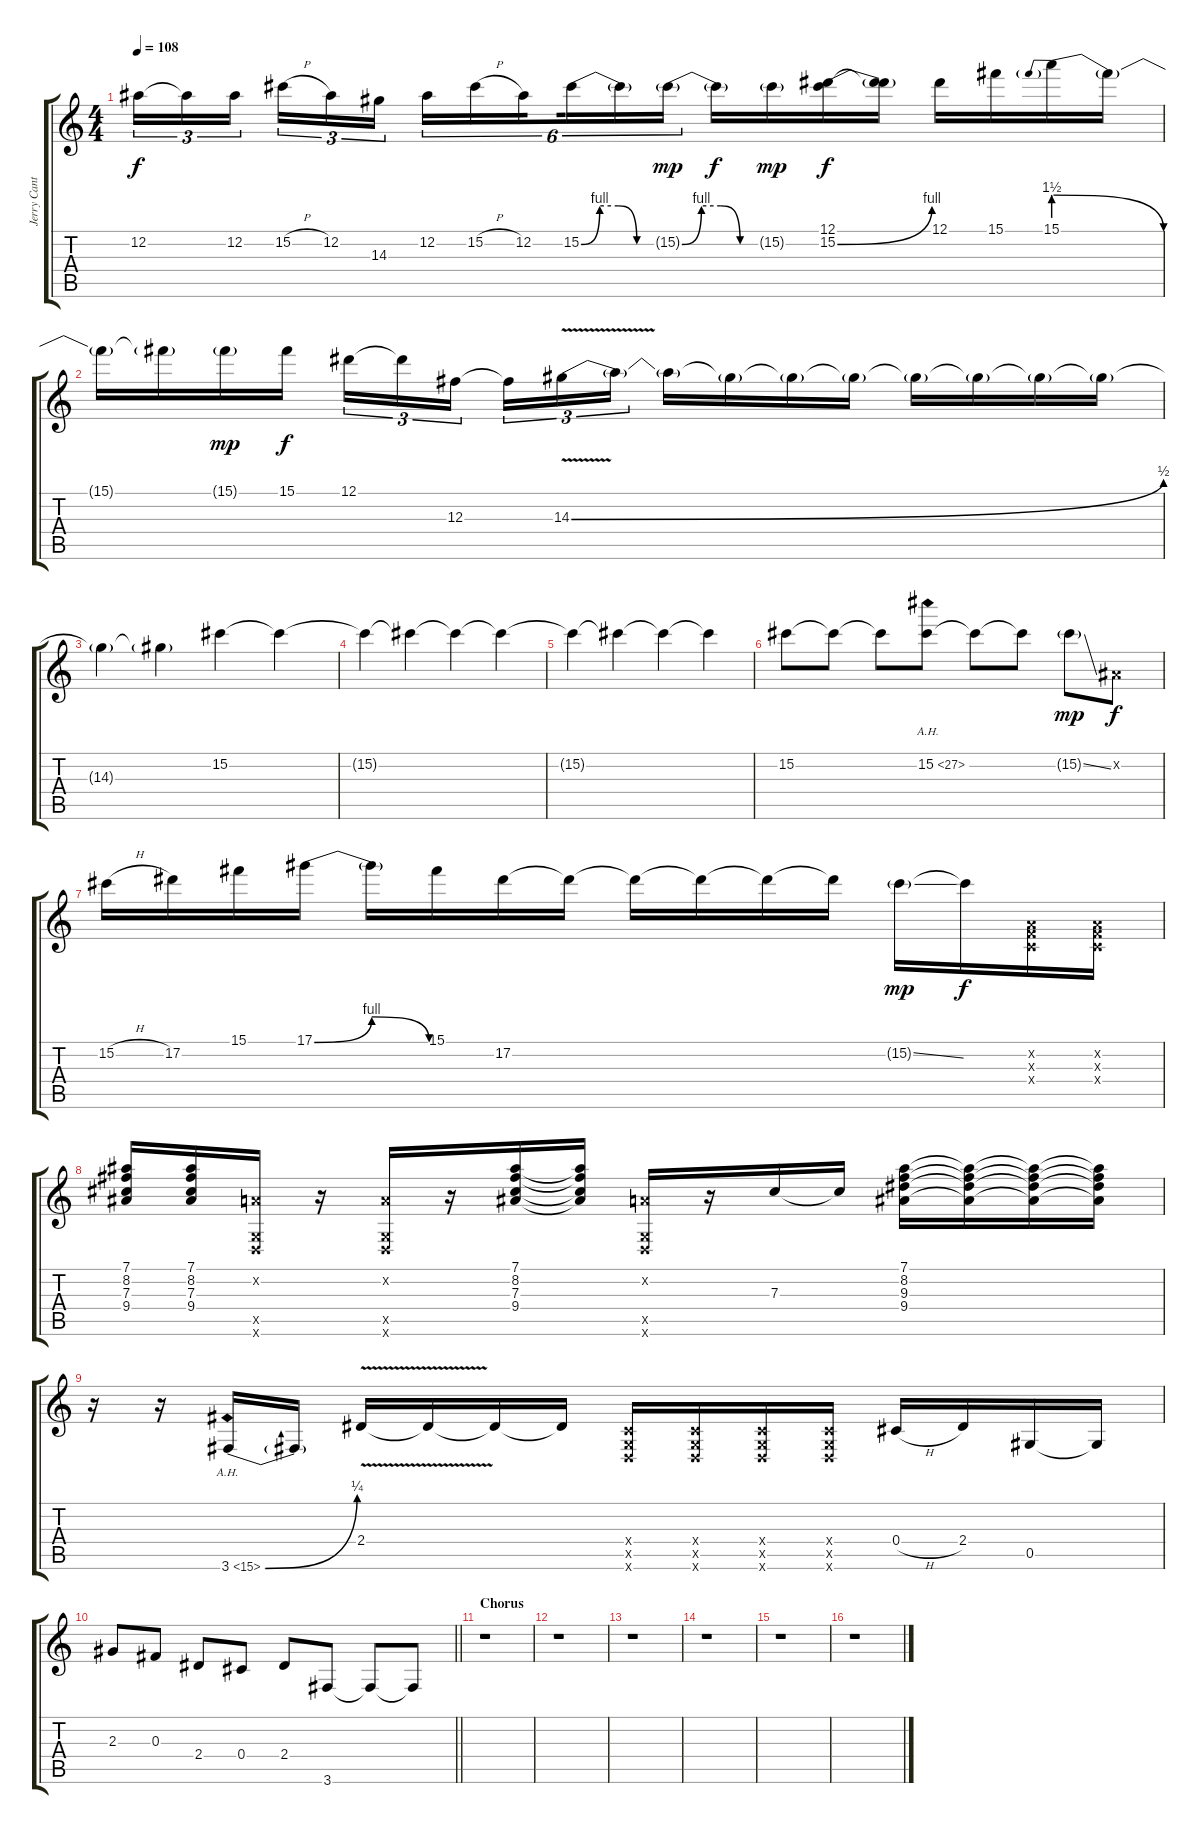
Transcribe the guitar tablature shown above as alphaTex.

\track ("Jerry Cantrell- Solo 1" "Jerry Cant") {instrument distortionguitar}
\staff {score tabs}
\tuning (Eb4 Bb3 Gb3 Db3 Ab2 Eb2) {hide}
\ts (4 4)
\tempo 108
\clef g2
\ks c
12.2.16{tu (3 2) dy f} 12.2{t}.16{tu (3 2)} 12.2.16{tu (3 2) beam splitsecondary} 15.2{h}.16{tu (3 2)} 12.2.16{tu (3 2)} 14.3.16{tu (3 2)} 12.2.16{tu (6 4)} 15.2{h}.16{tu (6 4)} 12.2.16{tu (6 4) beam splitsecondary} 15.2{be (custom 0 0 15 4 30 4 45 0 60 0)}.16{tu (6 4)} 15.2{t}.16{tu (6 4)} 15.2{be (custom 0 0 15 4 30 4 45 0 60 0) g}.16{tu (6 4) dy mp} 15.2{t}.16{dy f} 15.2{g}.16{dy mp} (12.1 15.2{be (bend 0 0 60 4)}).16{dy f} (12.1{t} 15.2{t}).16 12.1.16 15.1.16 15.1{be (prebendrelease 0 6 60 0)}.16 15.1{t}.16 |
15.1{t}.16 15.1{t}.16 15.1{g}.16{dy mp} 15.1.16{dy f} 12.1.16{tu (3 2)} 12.1{t}.16{tu (3 2)} 12.3.16{tu (3 2) beam splitsecondary} 12.3{t}.16{tu (3 2)} 14.3{be (bend 0 0 60 2) v}.16{tu (3 2)} 14.3{t}.16{tu (3 2)} 14.3{t}.16 14.3{t}.16 14.3{t}.16 14.3{t}.16 14.3{t}.16 14.3{t}.16 14.3{t}.16 14.3{t}.16 |
14.3{t}.4 14.3{t}.4 15.2.4 15.2{t}.4 |
15.2{t}.4 15.2{t}.4 15.2{t}.4 15.2{t}.4 |
15.2{t}.4 15.2{t}.4 15.2{t}.4 15.2{t}.4 |
15.2.8 15.2{t}.8 15.2{t}.8 15.2{ah 12}.8 15.2{t}.8 15.2{t}.8 15.2{ss g}.8{dy mp} 0.2{x}.8{dy f} |
15.2{h}.16 17.2.16 15.1.16 17.1{be (bendrelease 0 0 15 4 15 4 60 0)}.16 17.1{t}.16 15.1.16 17.2.16 17.2{t}.16 17.2{t}.16 17.2{t}.16 17.2{t}.16 17.2{t}.16 15.2{ss g}.16{dy mp} 15.2{t}.16{dy f} (-1.2{x} -1.3{x} -1.4{x}).16 (-1.2{x} -1.3{x} -1.4{x}).16 |
(7.1 8.2 7.3 9.4).16 (7.1 8.2 7.3 9.4).16 (-1.2{x} -1.5{x} -1.6{x}).16 r.16 (-1.2{x} -1.5{x} -1.6{x}).16 r.16 (7.1 8.2 7.3 9.4).16 (7.1{t} 8.2{t} 7.3{t} 9.4{t}).16 (-1.2{x} -1.5{x} -1.6{x}).16 r.16 7.3.16 7.3{t}.16 (7.1 8.2 9.3 9.4).16 (7.1{t} 8.2{t} 9.3{t} 9.4{t}).16 (7.1{t} 8.2{t} 9.3{t} 9.4{t}).16 (7.1{t} 8.2{t} 9.3{t} 9.4{t}).16 |
r.16 r.16 3.6{be (bend 0 0 60 1) ah 12}.16 3.6{t}.16 2.4{v}.16 2.4{t}.16 2.4{t}.16 2.4{t}.16 (-1.4{x} -1.5{x} -1.6{x}).16 (-1.4{x} -1.5{x} -1.6{x}).16 (-1.4{x} -1.5{x} -1.6{x}).16 (-1.4{x} -1.5{x} -1.6{x}).16 0.4{h}.16 2.4.16 0.5.16 0.5{t}.16 |
\barLineRight lightlight
2.3.8 0.3.8 2.4.8 0.4.8 2.4.8 3.6.8 3.6{t}.8 3.6{t}.8 |
\section ("" "Chorus")
r.1 |
r.1 |
r.1 |
r.1 |
r.1 |
r.1
